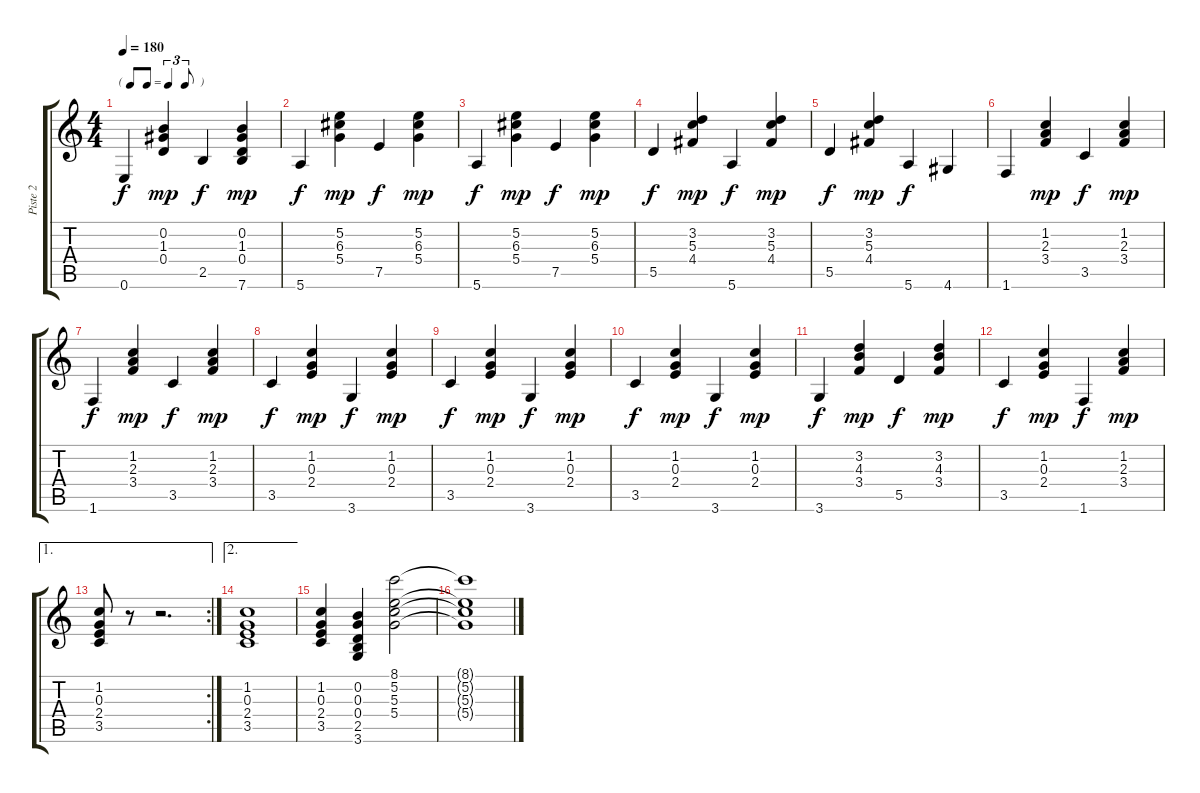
\track ("Piste 2" "Piste 2") {instrument acousticguitarnylon}
\staff {score tabs}
\tuning (E4 B3 G3 D3 A2 E2) {hide}
\ts (4 4)
\tf triplet8th
\tempo 180
\clef g2
\ks c
0.6.4{dy f} (0.2 1.3 0.4).4{dy mp} 2.5.4{dy f} (0.2 1.3 0.4 7.6).4{dy mp} |
5.6.4{dy f} (5.2 6.3 5.4).4{dy mp} 7.5.4{dy f} (5.2 6.3 5.4).4{dy mp} |
5.6.4{dy f} (5.2 6.3 5.4).4{dy mp} 7.5.4{dy f} (5.2 6.3 5.4).4{dy mp} |
5.5.4{dy f} (3.2 5.3 4.4).4{dy mp} 5.6.4{dy f} (3.2 5.3 4.4).4{dy mp} |
5.5.4{dy f} (3.2 5.3 4.4).4{dy mp} 5.6.4{dy f} 4.6.4 |
1.6.4 (1.2 2.3 3.4).4{dy mp} 3.5.4{dy f} (1.2 2.3 3.4).4{dy mp} |
1.6.4{dy f} (1.2 2.3 3.4).4{dy mp} 3.5.4{dy f} (1.2 2.3 3.4).4{dy mp} |
3.5.4{dy f} (1.2 0.3 2.4).4{dy mp} 3.6.4{dy f} (1.2 0.3 2.4).4{dy mp} |
3.5.4{dy f} (1.2 0.3 2.4).4{dy mp} 3.6.4{dy f} (1.2 0.3 2.4).4{dy mp} |
3.5.4{dy f} (1.2 0.3 2.4).4{dy mp} 3.6.4{dy f} (1.2 0.3 2.4).4{dy mp} |
3.6.4{dy f} (3.2 4.3 3.4).4{dy mp} 5.5.4{dy f} (3.2 4.3 3.4).4{dy mp} |
3.5.4{dy f} (1.2 0.3 2.4).4{dy mp} 1.6.4{dy f} (1.2 2.3 3.4).4{dy mp} |
\ae 1
\rc 2
(1.2 0.3 2.4 3.5).8 r.8 r.2{d} |
\ae 2
(1.2 0.3 2.4 3.5).1 |
(1.2 0.3 2.4 3.5).4 (0.2 0.3 0.4 2.5 3.6).4 (8.1 5.2 5.3 5.4).2 |
(8.1{t} 5.2{t} 5.3{t} 5.4{t}).1
